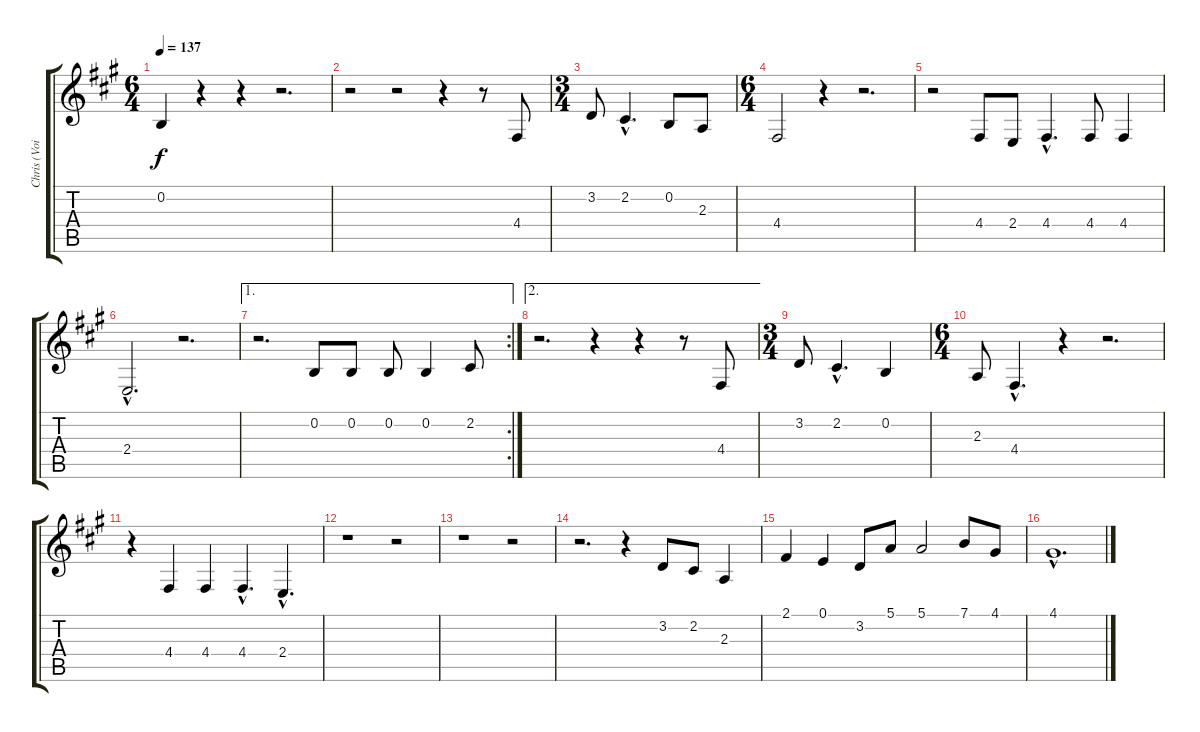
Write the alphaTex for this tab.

\track ("Chris (Voice)" "Chris (Voi") {instrument synthbrass2}
\staff {score tabs}
\tuning (E4 B3 G3 D3 A2 E2) {hide}
\ts (6 4)
\tempo 137
\clef g2
\ks a
0.2.4{dy f} r.4 r.4 r.2{d} |
r.2 r.2 r.4 r.8 4.4.8 |
\ts (3 4)
3.2.8 2.2{hac}.4{d} 0.2.8 2.3.8 |
\ts (6 4)
4.4.2 r.4 r.2{d} |
r.2 4.4.8 2.4.8 4.4{hac}.4{d} 4.4.8 4.4.4 |
2.4{hac}.2{d} r.2{d} |
\ae 1
\rc 2
r.2{d} 0.2.8 0.2.8 0.2.8 0.2.4 2.2.8 |
\ae 2
r.2{d} r.4 r.4 r.8 4.4.8 |
\ts (3 4)
3.2.8 2.2{hac}.4{d} 0.2.4 |
\ts (6 4)
2.3.8 4.4{hac}.4{d} r.4 r.2{d} |
r.4 4.4.4 4.4.4 4.4{hac}.4{d} 2.4{hac}.4{d} |
r.1 r.2 |
r.1 r.2 |
r.2{d} r.4 3.2.8 2.2.8 2.3.4 |
2.1.4 0.1.4 3.2.8 5.1.8 5.1.2 7.1.8 4.1.8 |
4.1{hac}.1{d}
